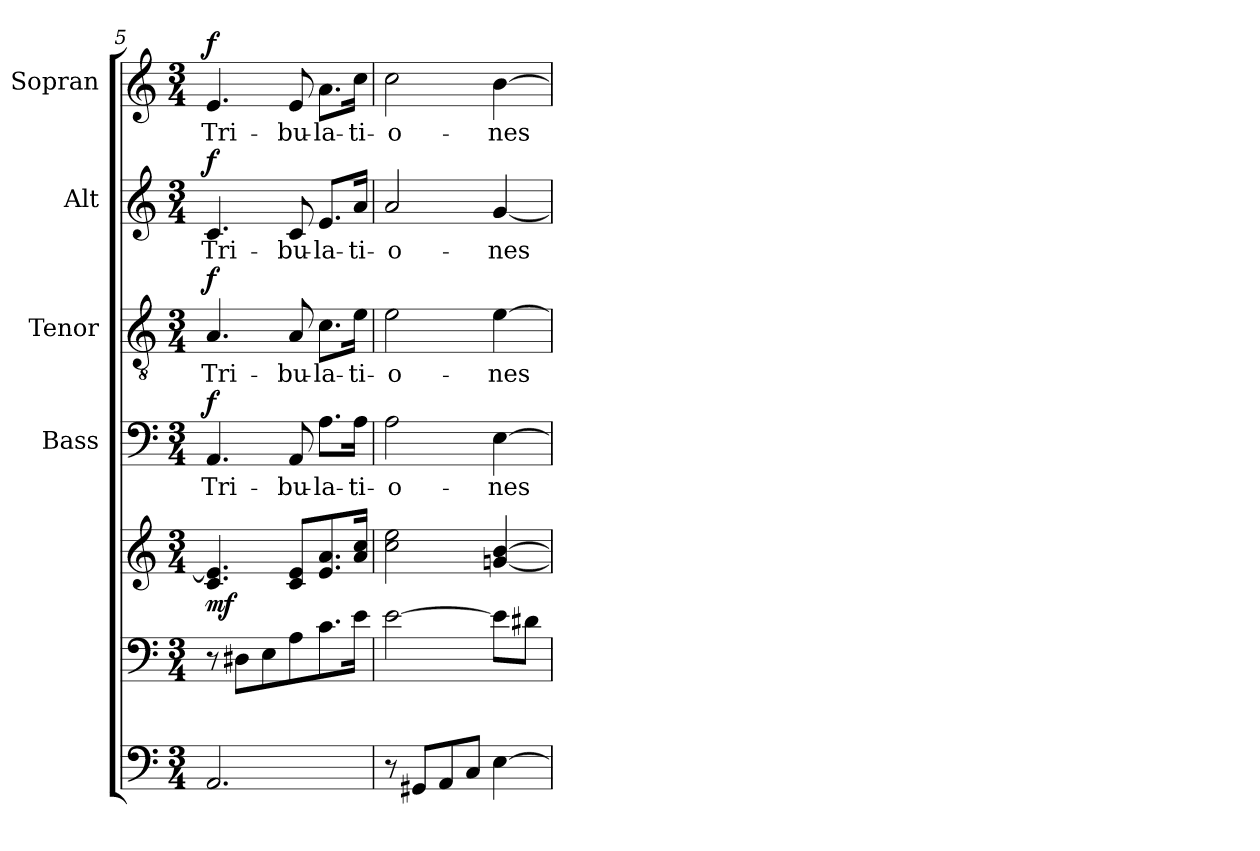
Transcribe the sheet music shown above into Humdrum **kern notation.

**kern	**kern	**kern	**dynam	**kern	**text	**dynam	**kern	**text	**dynam	**kern	**text	**dynam	**kern	**text	**dynam
*part6	*part5	*part5	*part5	*part4	*part4	*part4	*part3	*part3	*part3	*part2	*part2	*part2	*part1	*part1	*part1
*staff7	*staff6	*staff5	*staff5/6	*staff4	*staff4	*staff4	*staff3	*staff3	*staff3	*staff2	*staff2	*staff2	*staff1	*staff1	*staff1
*	*	*	*	*I"Bass	*	*	*I"Tenor	*	*	*I"Alt	*	*	*I"Sopran	*	*
*	*	*	*	*I'B.	*	*	*I'T.	*	*	*I'A.	*	*	*I'S.	*	*
*clefF4	*clefF4	*clefG2	*	*clefF4	*	*	*clefGv2	*	*	*clefG2	*	*	*clefG2	*	*
*k[]	*k[]	*k[]	*	*k[]	*	*	*k[]	*	*	*k[]	*	*	*k[]	*	*
*C:	*C:	*C:	*	*C:	*	*	*C:	*	*	*C:	*	*	*C:	*	*
*M3/4	*M3/4	*M3/4	*	*M3/4	*	*	*M3/4	*	*	*M3/4	*	*	*M3/4	*	*
=5	=5	=5	=5	=5	=5	=5	=5	=5	=5	=5	=5	=5	=5	=5	=5
!	!	!	!LO:DY:b	!	!LO:LY:b	!LO:DY:a	!	!LO:LY:b	!LO:DY:a	!	!LO:LY:b	!LO:DY:a	!	!LO:LY:b	!LO:DY:a
2.AA/	8r	4.c/ 4.e/]	mf	4.AA/	Tri-	f	4.A/	Tri-	f	4.c/	Tri-	f	4.e/	Tri-	f
.	8D#X\L	.	.	.	.	.	.	.	.	.	.	.	.	.	.
.	8E\	.	.	.	.	.	.	.	.	.	.	.	.	.	.
!	!	!	!	!	!LO:LY:b	!	!	!LO:LY:b	!	!	!LO:LY:b	!	!	!LO:LY:b	!
.	8A\	8c/ 8e/L	.	8AA/	-bu-	.	8A/	-bu-	.	8c/	-bu-	.	8e/	-bu-	.
!	!	!	!	!	!LO:LY:b	!	!	!LO:LY:b	!	!	!LO:LY:b	!	!	!LO:LY:b	!
.	8.c\	8.e/ 8.a/	.	8.A\L	-la-	.	8.c\L	-la-	.	8.e/L	-la-	.	8.a\L	-la-	.
!	!	!	!	!	!LO:LY:b	!	!	!LO:LY:b	!	!	!LO:LY:b	!	!	!LO:LY:b	!
.	16e\Jk	16a/ 16cc/Jk	.	16A\Jk	-ti-	.	16e\Jk	-ti-	.	16a/Jk	-ti-	.	16cc\Jk	-ti-	.
=6	=6	=6	=6	=6	=6	=6	=6	=6	=6	=6	=6	=6	=6	=6	=6
!	!	!	!	!	!LO:LY:b	!	!	!LO:LY:b	!	!	!LO:LY:b	!	!	!LO:LY:b	!
8r	[2e\	2cc\ 2ee\	.	2A\	-o-	.	2e\	-o-	.	2a/	-o-	.	2cc\	-o-	.
8GG#X/L	.	.	.	.	.	.	.	.	.	.	.	.	.	.	.
8AA/	.	.	.	.	.	.	.	.	.	.	.	.	.	.	.
8C/J	.	.	.	.	.	.	.	.	.	.	.	.	.	.	.
!	!	!	!	!	!LO:LY:b	!	!	!LO:LY:b	!	!	!LO:LY:b	!	!	!LO:LY:b	!
[4E\	8e\L]	[4gn/ [4b/	.	[4E\	-nes	.	[4e\	-nes	.	[4g/	-nes	.	[4b\	-nes	.
.	8d#X\J	.	.	.	.	.	.	.	.	.	.	.	.	.	.
=	=	=	=	=	=	=	=	=	=	=	=	=	=	=	=
*-	*-	*-	*-	*-	*-	*-	*-	*-	*-	*-	*-	*-	*-	*-	*-
